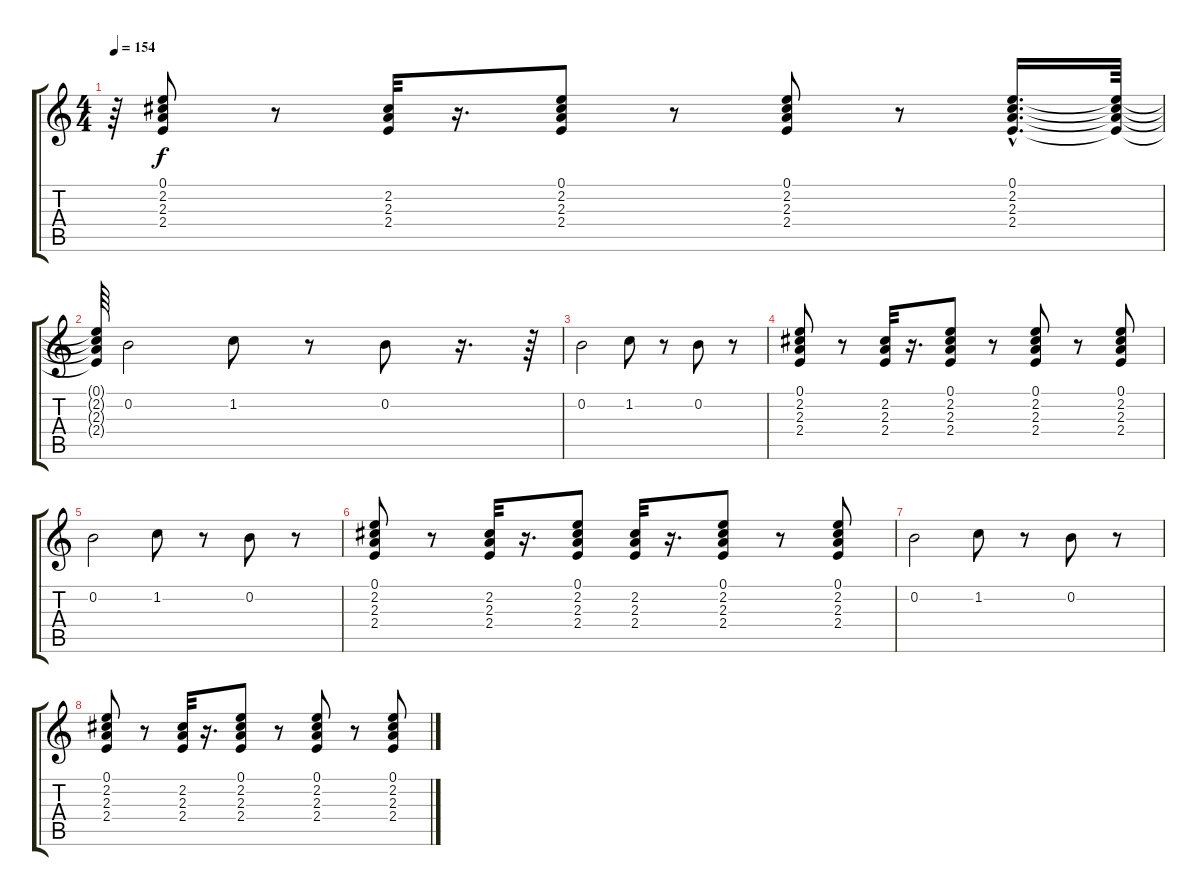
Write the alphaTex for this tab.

\track "" {instrument overdrivenguitar}
\staff {score tabs}
\tuning (E4 B3 G3 D3 A2 E2) {hide}
\ts (4 4)
\tempo 154
\clef g2
\ks c
r.64{dy f} (0.1 2.2 2.3 2.4).8{volume 10} r.8 (2.2 2.3 2.4).32{volume 8} r.16{d} (0.1 2.2 2.3 2.4).8 r.8 (0.1 2.2 2.3 2.4).8{volume 8} r.8 (0.1{hac} 2.2{hac} 2.3{hac} 2.4{hac}).16{d volume 8} (0.1{t} 2.2{t} 2.3{t} 2.4{t}).64 |
(0.1{t} 2.2{t} 2.3{t} 2.4{t}).64 0.2.2{volume 9} 1.2.8{volume 10} r.8 0.2.8{volume 11} r.16{d} r.64 |
0.2.2{volume 11} 1.2.8{volume 11} r.8 0.2.8 r.8 |
(0.1 2.2 2.3 2.4).8{volume 9} r.8 (2.2 2.3 2.4).32{volume 9} r.16{d} (0.1 2.2 2.3 2.4).8 r.8 (0.1 2.2 2.3 2.4).8{volume 8} r.8 (0.1 2.2 2.3 2.4).8 |
0.2.2{volume 9} 1.2.8{volume 10} r.8 0.2.8{volume 11} r.8 |
(0.1 2.2 2.3 2.4).8{volume 10} r.8 (2.2 2.3 2.4).32{volume 9} r.16{d} (0.1 2.2 2.3 2.4).8{volume 9} (2.2 2.3 2.4).32{volume 8} r.16{d} (0.1 2.2 2.3 2.4).8{volume 8} r.8 (0.1 2.2 2.3 2.4).8{volume 7} |
0.2.2 1.2.8{volume 9} r.8 0.2.8{volume 10} r.8 |
(0.1 2.2 2.3 2.4).8{volume 10} r.8 (2.2 2.3 2.4).32{volume 8} r.16{d} (0.1 2.2 2.3 2.4).8 r.8 (0.1 2.2 2.3 2.4).8{volume 8} r.8 (0.1 2.2 2.3 2.4).8{volume 8}
